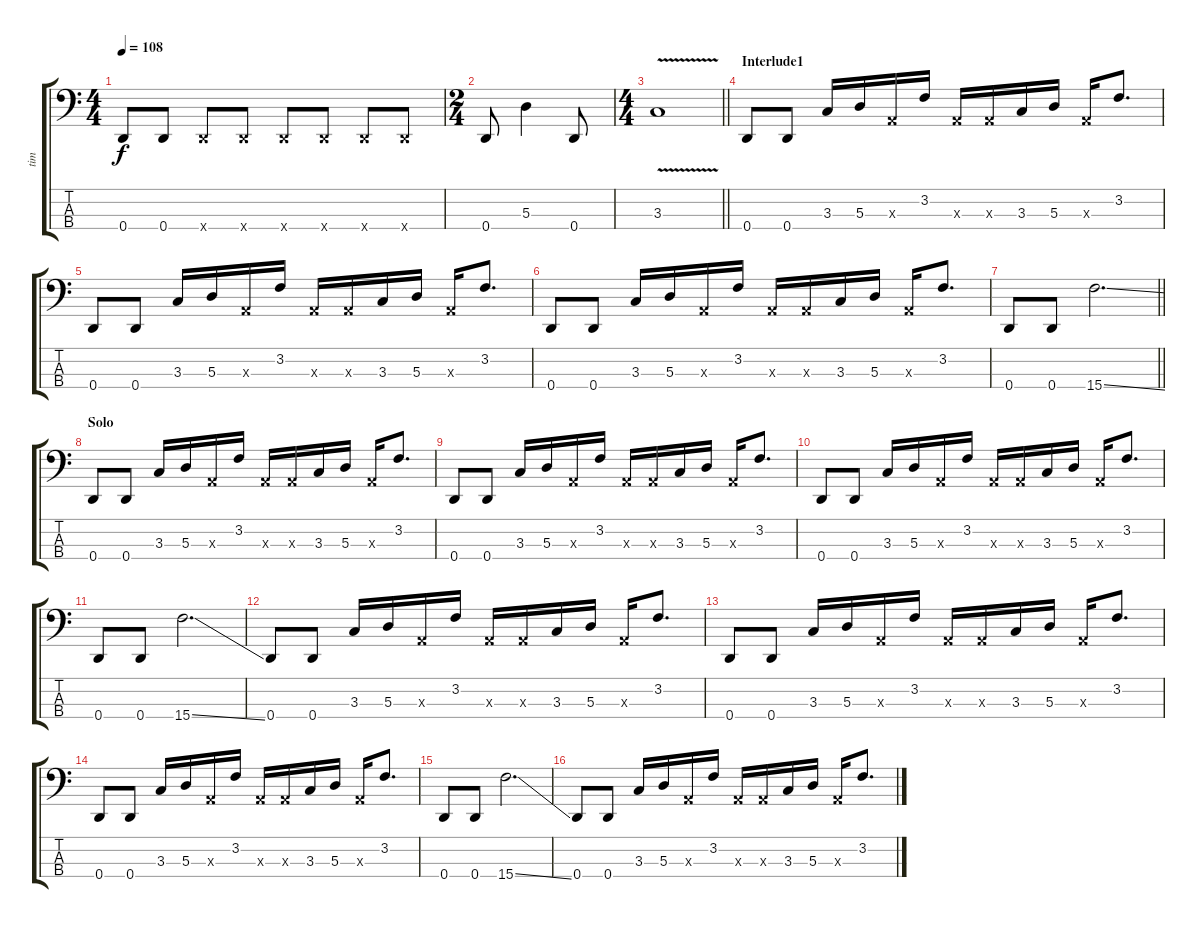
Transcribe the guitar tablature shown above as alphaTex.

\track ("tim" "tim") {instrument slapbass1}
\staff {score tabs}
\tuning (G2 D2 A1 D1) {hide}
\ts (4 4)
\tempo 108
\clef f4
\ks c
0.4.8{dy f} 0.4.8 0.4{x}.8 0.4{x}.8 0.4{x}.8 0.4{x}.8 0.4{x}.8 0.4{x}.8 |
\ts (2 4)
0.4.8 5.3.4 0.4.8 |
\ts (4 4)
\barLineRight lightlight
3.3{v}.1 |
\section ("" "Interlude1")
0.4.8{instrument electricbassfinger} 0.4.8 3.3.16 5.3.16 0.3{x}.16 3.2.16 0.3{x}.16 0.3{x}.16 3.3.16 5.3.16 0.3{x}.16 3.2.8{d} |
0.4.8 0.4.8 3.3.16 5.3.16 0.3{x}.16 3.2.16 0.3{x}.16 0.3{x}.16 3.3.16 5.3.16 0.3{x}.16 3.2.8{d} |
0.4.8 0.4.8 3.3.16 5.3.16 0.3{x}.16 3.2.16 0.3{x}.16 0.3{x}.16 3.3.16 5.3.16 0.3{x}.16 3.2.8{d} |
\barLineRight lightlight
0.4.8 0.4.8 15.4{ss}.2{d} |
\section ("" "Solo")
0.4.8{instrument slapbass1} 0.4.8 3.3.16 5.3.16 0.3{x}.16 3.2.16 0.3{x}.16 0.3{x}.16 3.3.16 5.3.16 0.3{x}.16 3.2.8{d} |
0.4.8 0.4.8 3.3.16 5.3.16 0.3{x}.16 3.2.16 0.3{x}.16 0.3{x}.16 3.3.16 5.3.16 0.3{x}.16 3.2.8{d} |
0.4.8 0.4.8 3.3.16 5.3.16 0.3{x}.16 3.2.16 0.3{x}.16 0.3{x}.16 3.3.16 5.3.16 0.3{x}.16 3.2.8{d} |
0.4.8 0.4.8 15.4{ss}.2{d} |
0.4.8 0.4.8 3.3.16 5.3.16 0.3{x}.16 3.2.16 0.3{x}.16 0.3{x}.16 3.3.16 5.3.16 0.3{x}.16 3.2.8{d} |
0.4.8 0.4.8 3.3.16 5.3.16 0.3{x}.16 3.2.16 0.3{x}.16 0.3{x}.16 3.3.16 5.3.16 0.3{x}.16 3.2.8{d} |
0.4.8 0.4.8 3.3.16 5.3.16 0.3{x}.16 3.2.16 0.3{x}.16 0.3{x}.16 3.3.16 5.3.16 0.3{x}.16 3.2.8{d} |
0.4.8 0.4.8 15.4{ss}.2{d} |
0.4.8 0.4.8 3.3.16 5.3.16 0.3{x}.16 3.2.16 0.3{x}.16 0.3{x}.16 3.3.16 5.3.16 0.3{x}.16 3.2.8{d}
